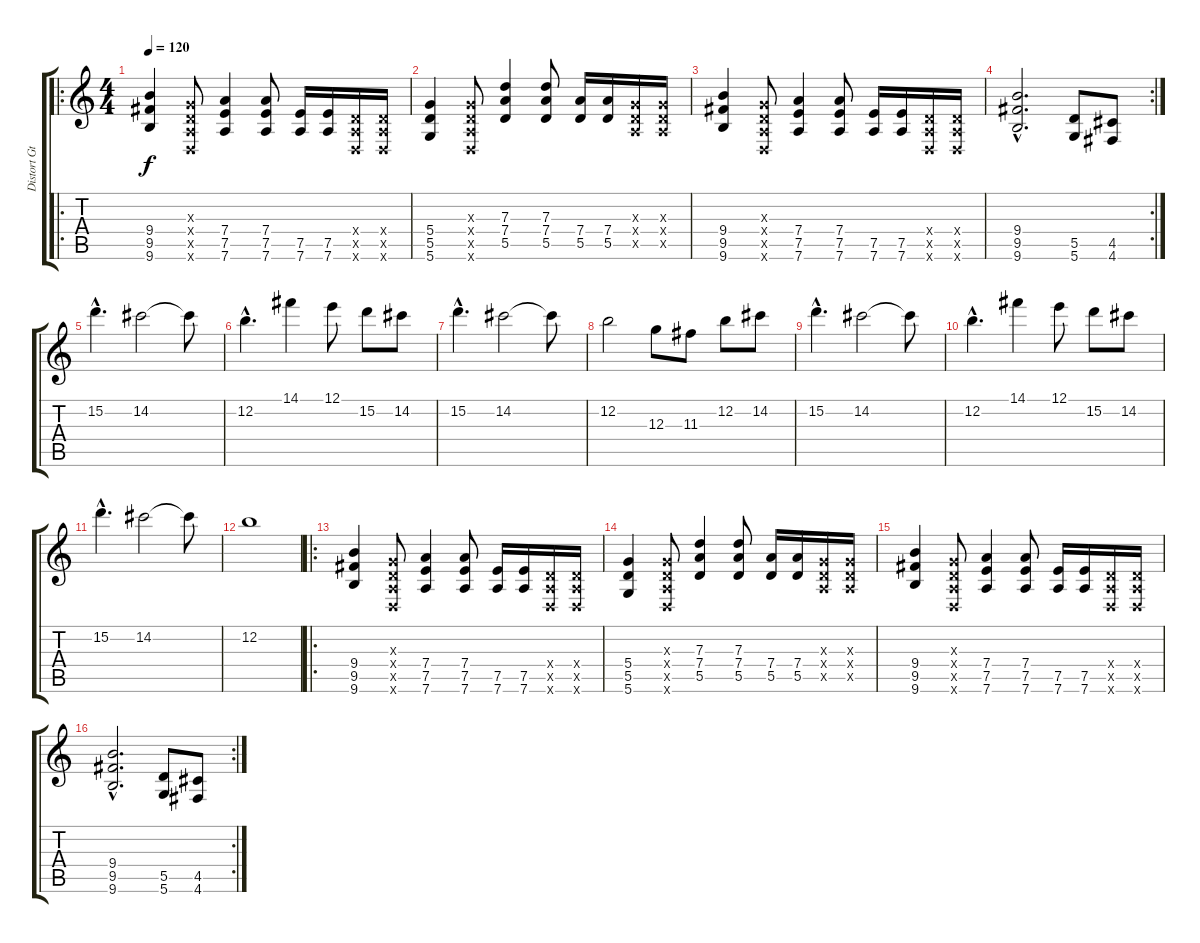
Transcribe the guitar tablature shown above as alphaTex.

\track ("Distort Gtr" "Distort Gt") {instrument overdrivenguitar}
\staff {score tabs}
\tuning (E4 B3 G3 D3 A2 D2) {hide}
\ro
\ts (4 4)
\tempo 120
\clef g2
\ks c
(9.4 9.5 9.6).4{dy f volume 14} (0.3{x} 0.4{x} 0.5{x} 0.6{x}).8 (7.4 7.5 7.6).4 (7.4 7.5 7.6).8 (7.5 7.6).16 (7.5 7.6).16 (0.4{x} 0.5{x} 0.6{x}).16 (0.4{x} 0.5{x} 0.6{x}).16 |
(5.4 5.5 5.6).4 (0.3{x} 0.4{x} 0.5{x} 0.6{x}).8 (7.3 7.4 5.5).4 (7.3 7.4 5.5).8 (7.4 5.5).16 (7.4 5.5).16 (0.3{x} 0.4{x} 0.5{x}).16 (0.3{x} 0.4{x} 0.5{x}).16 |
(9.4 9.5 9.6).4 (0.3{x} 0.4{x} 0.5{x} 0.6{x}).8 (7.4 7.5 7.6).4 (7.4 7.5 7.6).8 (7.5 7.6).16 (7.5 7.6).16 (0.4{x} 0.5{x} 0.6{x}).16 (0.4{x} 0.5{x} 0.6{x}).16 |
\rc 2
(9.4{hac} 9.5{hac} 9.6{hac}).2{d} (5.5 5.6).8 (4.5 4.6).8 |
15.2{hac}.4{d volume 10} 14.2.2 14.2{t}.8 |
12.2{hac}.4{d} 14.1.4 12.1.8 15.2.8 14.2.8 |
15.2{hac}.4{d} 14.2.2 14.2{t}.8 |
12.2.2 12.3.8 11.3.8 12.2.8 14.2.8 |
15.2{hac}.4{d} 14.2.2 14.2{t}.8 |
12.2{hac}.4{d} 14.1.4 12.1.8 15.2.8 14.2.8 |
15.2{hac}.4{d} 14.2.2 14.2{t}.8 |
12.2.1 |
\ro
(9.4 9.5 9.6).4{volume 14} (0.3{x} 0.4{x} 0.5{x} 0.6{x}).8 (7.4 7.5 7.6).4 (7.4 7.5 7.6).8 (7.5 7.6).16 (7.5 7.6).16 (0.4{x} 0.5{x} 0.6{x}).16 (0.4{x} 0.5{x} 0.6{x}).16 |
(5.4 5.5 5.6).4 (0.3{x} 0.4{x} 0.5{x} 0.6{x}).8 (7.3 7.4 5.5).4 (7.3 7.4 5.5).8 (7.4 5.5).16 (7.4 5.5).16 (0.3{x} 0.4{x} 0.5{x}).16 (0.3{x} 0.4{x} 0.5{x}).16 |
(9.4 9.5 9.6).4 (0.3{x} 0.4{x} 0.5{x} 0.6{x}).8 (7.4 7.5 7.6).4 (7.4 7.5 7.6).8 (7.5 7.6).16 (7.5 7.6).16 (0.4{x} 0.5{x} 0.6{x}).16 (0.4{x} 0.5{x} 0.6{x}).16 |
\rc 2
(9.4{hac} 9.5{hac} 9.6{hac}).2{d} (5.5 5.6).8 (4.5 4.6).8
